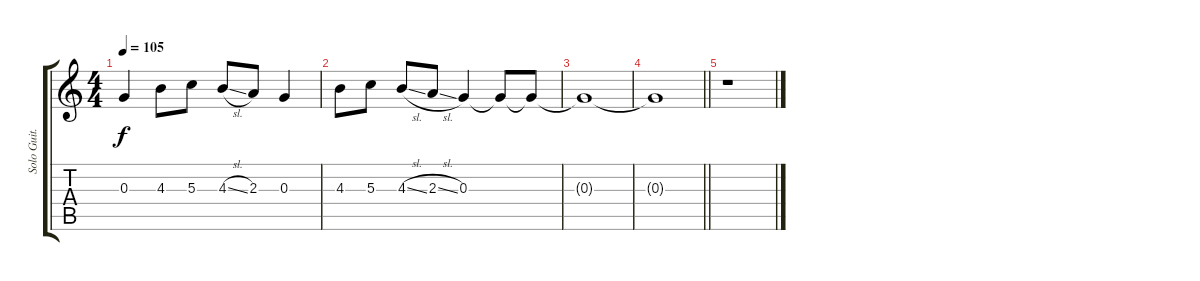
\track ("Solo Guit. 2" "Solo Guit.") {instrument distortionguitar}
\staff {score tabs}
\tuning (E4 B3 G3 D3 A2 E2) {hide}
\ts (4 4)
\tempo 105
\clef g2
\ks c
0.3.4{dy f} 4.3.8 5.3.8 4.3{sl}.8 2.3.8 0.3.4 |
4.3.8 5.3.8 4.3{sl}.8 2.3{sl}.8 0.3.4 0.3{t}.8 0.3{t}.8 |
0.3{t}.1 |
\barLineRight lightlight
0.3{t}.1 |
r.1
